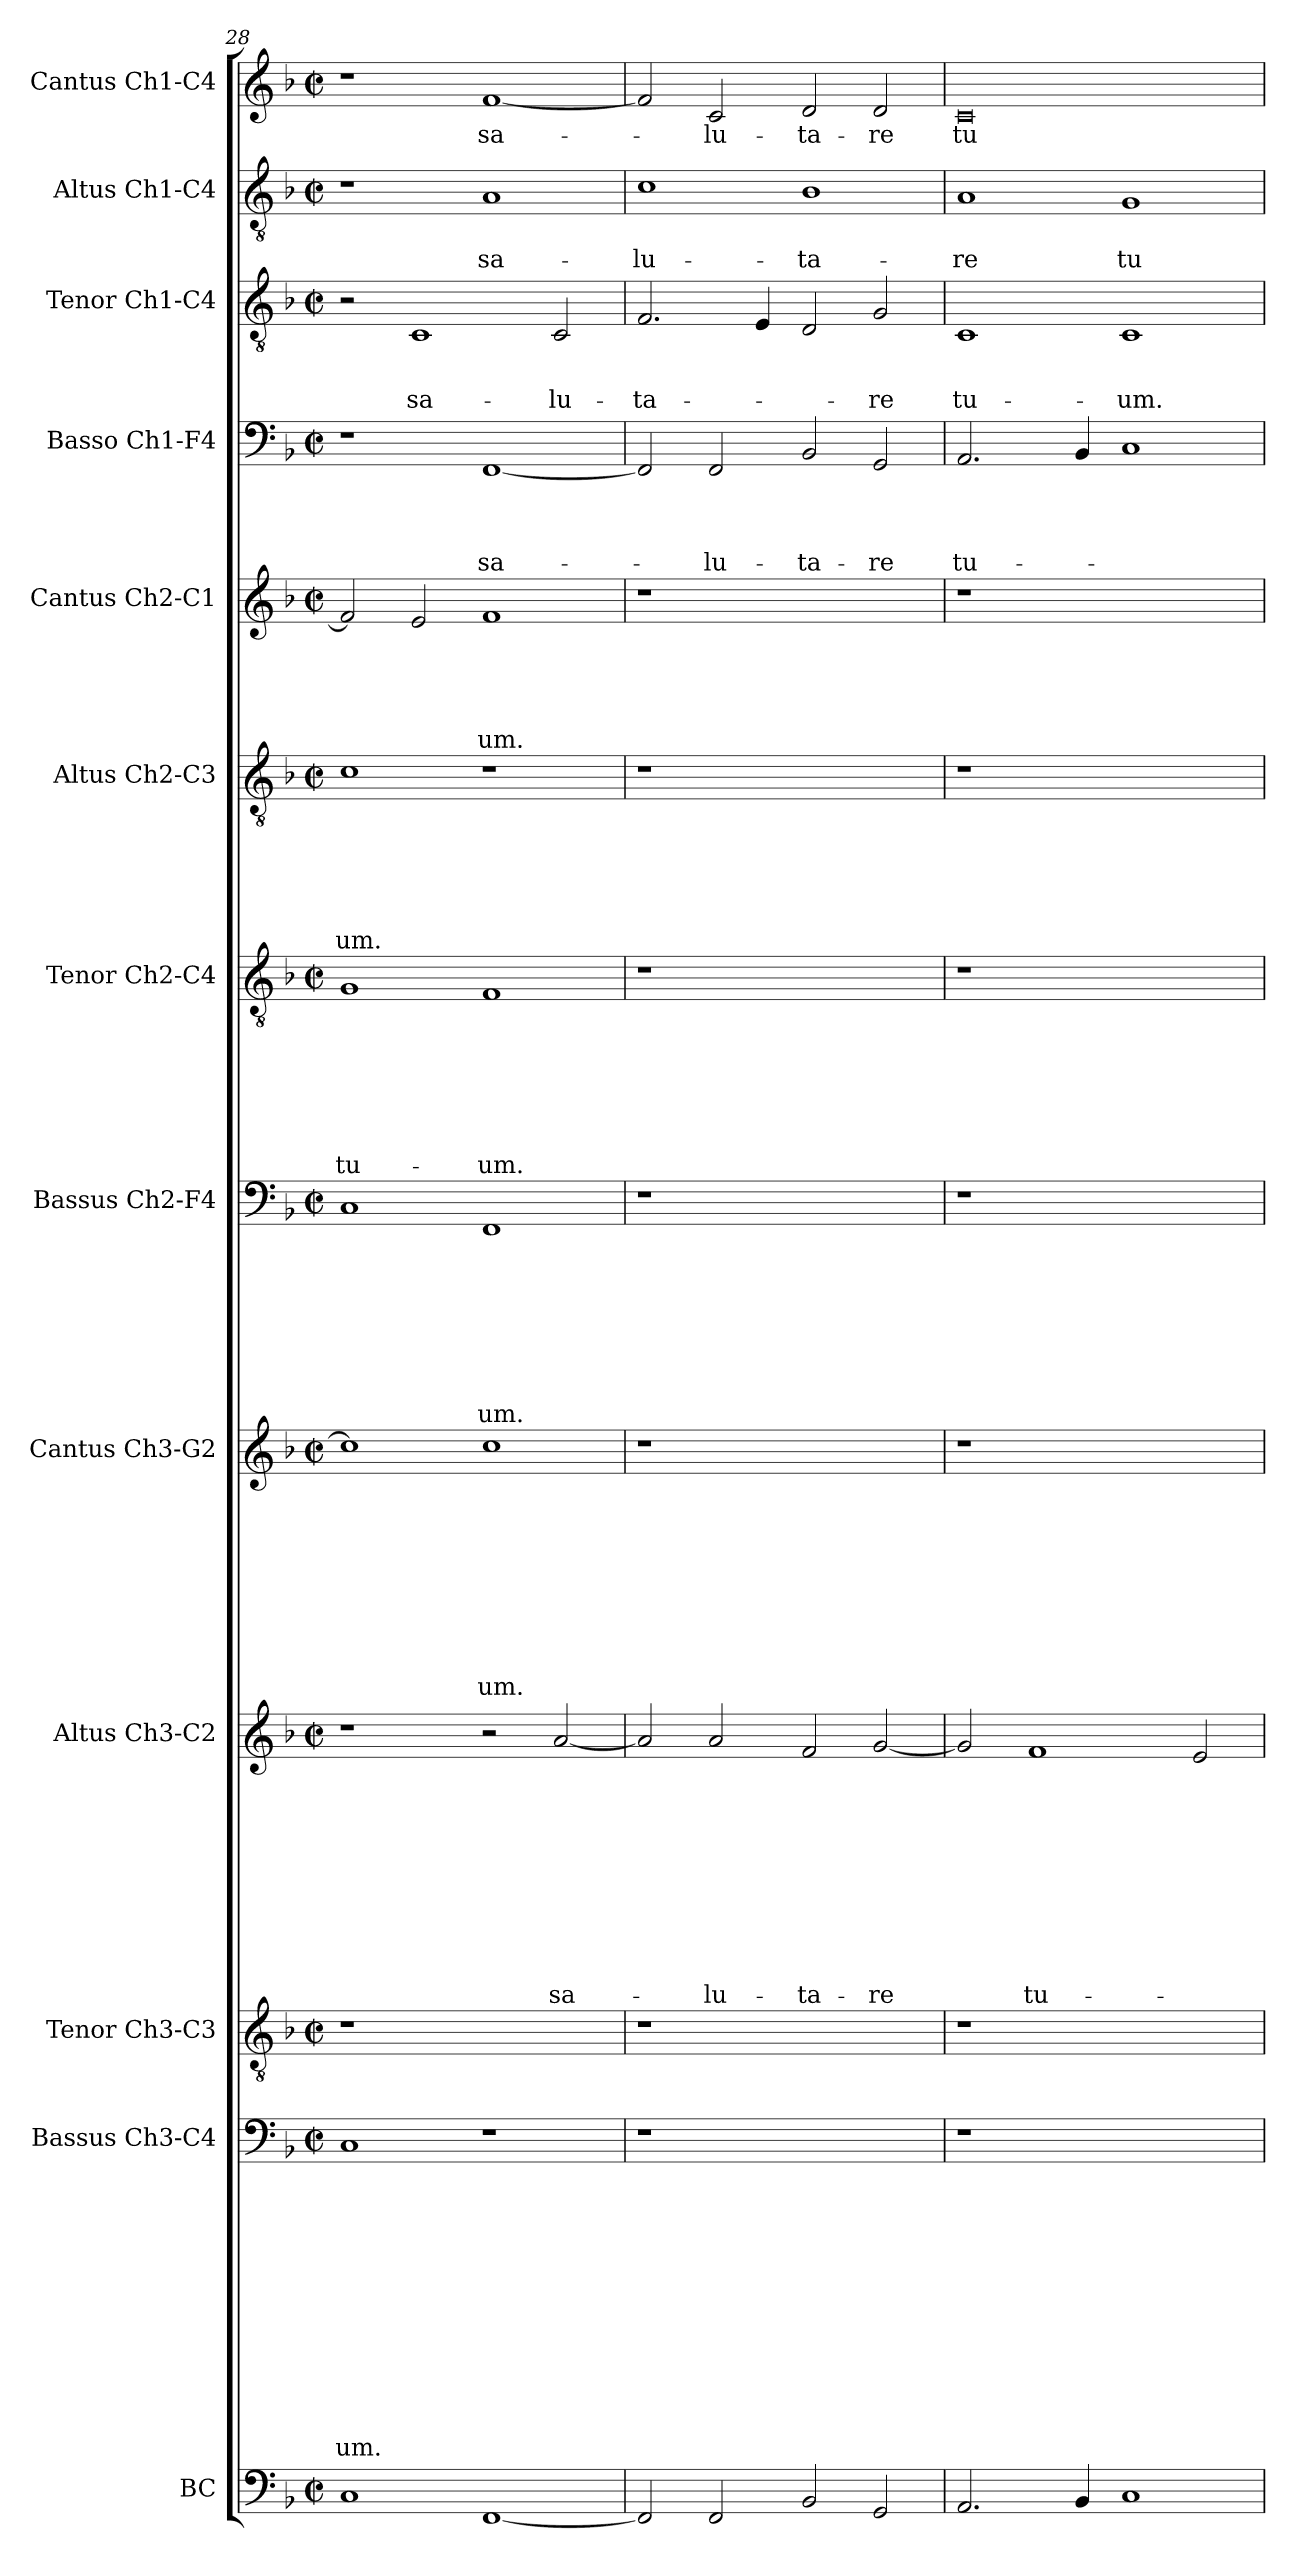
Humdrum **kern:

**kern	**kern	**text	**text	**text	**text	**text	**text	**text	**text	**text	**text	**text	**text	**kern	**kern	**text	**text	**text	**text	**text	**text	**text	**text	**text	**text	**kern	**text	**text	**text	**text	**text	**text	**text	**text	**text	**kern	**text	**text	**text	**text	**text	**text	**text	**text	**kern	**text	**text	**text	**text	**text	**text	**text	**kern	**text	**text	**text	**text	**text	**text	**kern	**text	**text	**text	**text	**text	**kern	**text	**text	**text	**text	**kern	**text	**text	**text	**kern	**text	**text	**kern	**text
*part13	*part12	*part12	*part12	*part12	*part12	*part12	*part12	*part12	*part12	*part12	*part12	*part12	*part12	*part11	*part10	*part10	*part10	*part10	*part10	*part10	*part10	*part10	*part10	*part10	*part10	*part9	*part9	*part9	*part9	*part9	*part9	*part9	*part9	*part9	*part9	*part8	*part8	*part8	*part8	*part8	*part8	*part8	*part8	*part8	*part7	*part7	*part7	*part7	*part7	*part7	*part7	*part7	*part6	*part6	*part6	*part6	*part6	*part6	*part6	*part5	*part5	*part5	*part5	*part5	*part5	*part4	*part4	*part4	*part4	*part4	*part3	*part3	*part3	*part3	*part2	*part2	*part2	*part1	*part1
*staff13	*staff12	*staff12	*staff12	*staff12	*staff12	*staff12	*staff12	*staff12	*staff12	*staff12	*staff12	*staff12	*staff12	*staff11	*staff10	*staff10	*staff10	*staff10	*staff10	*staff10	*staff10	*staff10	*staff10	*staff10	*staff10	*staff9	*staff9	*staff9	*staff9	*staff9	*staff9	*staff9	*staff9	*staff9	*staff9	*staff8	*staff8	*staff8	*staff8	*staff8	*staff8	*staff8	*staff8	*staff8	*staff7	*staff7	*staff7	*staff7	*staff7	*staff7	*staff7	*staff7	*staff6	*staff6	*staff6	*staff6	*staff6	*staff6	*staff6	*staff5	*staff5	*staff5	*staff5	*staff5	*staff5	*staff4	*staff4	*staff4	*staff4	*staff4	*staff3	*staff3	*staff3	*staff3	*staff2	*staff2	*staff2	*staff1	*staff1
*I"BC	*I"Bassus Ch3-C4	*	*	*	*	*	*	*	*	*	*	*	*	*I"Tenor Ch3-C3	*I"Altus Ch3-C2	*	*	*	*	*	*	*	*	*	*	*I"Cantus Ch3-G2	*	*	*	*	*	*	*	*	*	*I"Bassus Ch2-F4	*	*	*	*	*	*	*	*	*I"Tenor Ch2-C4	*	*	*	*	*	*	*	*I"Altus Ch2-C3	*	*	*	*	*	*	*I"Cantus Ch2-C1	*	*	*	*	*	*I"Basso Ch1-F4	*	*	*	*	*I"Tenor Ch1-C4	*	*	*	*I"Altus Ch1-C4	*	*	*I"Cantus Ch1-C4	*
*	*I'B3	*	*	*	*	*	*	*	*	*	*	*	*	*I'T3	*I'A3	*	*	*	*	*	*	*	*	*	*	*I'C3	*	*	*	*	*	*	*	*	*	*I'B2	*	*	*	*	*	*	*	*	*I'T2	*	*	*	*	*	*	*	*I'A2	*	*	*	*	*	*	*I'C2	*	*	*	*	*	*I'B1	*	*	*	*	*I'T1	*	*	*	*I'A1	*	*	*I'C1	*
*clefF4	*clefF4	*	*	*	*	*	*	*	*	*	*	*	*	*clefGv2	*clefG2	*	*	*	*	*	*	*	*	*	*	*clefG2	*	*	*	*	*	*	*	*	*	*clefF4	*	*	*	*	*	*	*	*	*clefGv2	*	*	*	*	*	*	*	*clefGv2	*	*	*	*	*	*	*clefG2	*	*	*	*	*	*clefF4	*	*	*	*	*clefGv2	*	*	*	*clefGv2	*	*	*clefG2	*
*k[b-]	*k[b-]	*	*	*	*	*	*	*	*	*	*	*	*	*k[b-]	*k[b-]	*	*	*	*	*	*	*	*	*	*	*k[b-]	*	*	*	*	*	*	*	*	*	*k[b-]	*	*	*	*	*	*	*	*	*k[b-]	*	*	*	*	*	*	*	*k[b-]	*	*	*	*	*	*	*k[b-]	*	*	*	*	*	*k[b-]	*	*	*	*	*k[b-]	*	*	*	*k[b-]	*	*	*k[b-]	*
*F:	*F:	*	*	*	*	*	*	*	*	*	*	*	*	*F:	*F:	*	*	*	*	*	*	*	*	*	*	*F:	*	*	*	*	*	*	*	*	*	*F:	*	*	*	*	*	*	*	*	*F:	*	*	*	*	*	*	*	*F:	*	*	*	*	*	*	*F:	*	*	*	*	*	*F:	*	*	*	*	*F:	*	*	*	*F:	*	*	*F:	*
*M2/2	*M2/2	*	*	*	*	*	*	*	*	*	*	*	*	*M2/2	*M2/2	*	*	*	*	*	*	*	*	*	*	*M2/2	*	*	*	*	*	*	*	*	*	*M2/2	*	*	*	*	*	*	*	*	*M2/2	*	*	*	*	*	*	*	*M2/2	*	*	*	*	*	*	*M2/2	*	*	*	*	*	*M2/2	*	*	*	*	*M2/2	*	*	*	*M2/2	*	*	*M2/2	*
*met(c|)	*met(c|)	*	*	*	*	*	*	*	*	*	*	*	*	*met(c|)	*met(c|)	*	*	*	*	*	*	*	*	*	*	*met(c|)	*	*	*	*	*	*	*	*	*	*met(c|)	*	*	*	*	*	*	*	*	*met(c|)	*	*	*	*	*	*	*	*met(c|)	*	*	*	*	*	*	*met(c|)	*	*	*	*	*	*met(c|)	*	*	*	*	*met(c|)	*	*	*	*met(c|)	*	*	*met(c|)	*
=28	=28	=28	=28	=28	=28	=28	=28	=28	=28	=28	=28	=28	=28	=28	=28	=28	=28	=28	=28	=28	=28	=28	=28	=28	=28	=28	=28	=28	=28	=28	=28	=28	=28	=28	=28	=28	=28	=28	=28	=28	=28	=28	=28	=28	=28	=28	=28	=28	=28	=28	=28	=28	=28	=28	=28	=28	=28	=28	=28	=28	=28	=28	=28	=28	=28	=28	=28	=28	=28	=28	=28	=28	=28	=28	=28	=28	=28	=28	=28
1C	1C	.	.	.	.	.	.	.	.	.	.	.	-um.	1r	1r	.	.	.	.	.	.	.	.	.	.	1cc]	.	.	.	.	.	.	.	.	.	1C	.	.	.	.	.	.	.	.	1G	.	.	.	.	.	.	tu-	1c	.	.	.	.	.	-um.	2f/]	.	.	.	.	.	1r	.	.	.	.	2r	.	.	.	1r	.	.	1r	.
.	.	.	.	.	.	.	.	.	.	.	.	.	.	.	.	.	.	.	.	.	.	.	.	.	.	.	.	.	.	.	.	.	.	.	.	.	.	.	.	.	.	.	.	.	.	.	.	.	.	.	.	.	.	.	.	.	.	.	.	2e/	.	.	.	.	.	.	.	.	.	.	1C	.	.	sa-	.	.	.	.	.
[1FF	1r	.	.	.	.	.	.	.	.	.	.	.	.	1ryy	2r	.	.	.	.	.	.	.	.	.	.	1cc	.	.	.	.	.	.	.	.	-um.	1FF	.	.	.	.	.	.	.	-um.	1F	.	.	.	.	.	.	-um.	1r	.	.	.	.	.	.	1f	.	.	.	.	-um.	[1FF	.	.	.	sa-	.	.	.	.	1A	.	sa-	[1f	sa-
.	.	.	.	.	.	.	.	.	.	.	.	.	.	.	[2a/	.	.	.	.	.	.	.	.	.	sa-	.	.	.	.	.	.	.	.	.	.	.	.	.	.	.	.	.	.	.	.	.	.	.	.	.	.	.	.	.	.	.	.	.	.	.	.	.	.	.	.	.	.	.	.	.	2C/	.	.	-lu-	.	.	.	.	.
!!LO:PB:g=z
=29	=29	=29	=29	=29	=29	=29	=29	=29	=29	=29	=29	=29	=29	=29	=29	=29	=29	=29	=29	=29	=29	=29	=29	=29	=29	=29	=29	=29	=29	=29	=29	=29	=29	=29	=29	=29	=29	=29	=29	=29	=29	=29	=29	=29	=29	=29	=29	=29	=29	=29	=29	=29	=29	=29	=29	=29	=29	=29	=29	=29	=29	=29	=29	=29	=29	=29	=29	=29	=29	=29	=29	=29	=29	=29	=29	=29	=29	=29	=29
2FF/]	1r	.	.	.	.	.	.	.	.	.	.	.	.	1r	2a/]	.	.	.	.	.	.	.	.	.	.	1r	.	.	.	.	.	.	.	.	.	1r	.	.	.	.	.	.	.	.	1r	.	.	.	.	.	.	.	1r	.	.	.	.	.	.	1r	.	.	.	.	.	2FF/]	.	.	.	.	2.F/	.	.	-ta-	1c	.	-lu-	2f/]	.
2FF/	.	.	.	.	.	.	.	.	.	.	.	.	.	.	2a/	.	.	.	.	.	.	.	.	.	-lu-	.	.	.	.	.	.	.	.	.	.	.	.	.	.	.	.	.	.	.	.	.	.	.	.	.	.	.	.	.	.	.	.	.	.	.	.	.	.	.	.	2FF/	.	.	.	-lu-	.	.	.	.	.	.	.	2c/	-lu-
.	.	.	.	.	.	.	.	.	.	.	.	.	.	.	.	.	.	.	.	.	.	.	.	.	.	.	.	.	.	.	.	.	.	.	.	.	.	.	.	.	.	.	.	.	.	.	.	.	.	.	.	.	.	.	.	.	.	.	.	.	.	.	.	.	.	.	.	.	.	.	4E/	.	.	.	.	.	.	.	.
2BB-/	1ryy	.	.	.	.	.	.	.	.	.	.	.	.	1ryy	2f/	.	.	.	.	.	.	.	.	.	-ta-	1ryy	.	.	.	.	.	.	.	.	.	1ryy	.	.	.	.	.	.	.	.	1ryy	.	.	.	.	.	.	.	1ryy	.	.	.	.	.	.	1ryy	.	.	.	.	.	2BB-/	.	.	.	-ta-	2D/	.	.	.	1B-	.	-ta-	2d/	-ta-
2GG/	.	.	.	.	.	.	.	.	.	.	.	.	.	.	[2g/	.	.	.	.	.	.	.	.	.	-re	.	.	.	.	.	.	.	.	.	.	.	.	.	.	.	.	.	.	.	.	.	.	.	.	.	.	.	.	.	.	.	.	.	.	.	.	.	.	.	.	2GG/	.	.	.	-re	2G/	.	.	-re	.	.	.	2d/	-re
=30	=30	=30	=30	=30	=30	=30	=30	=30	=30	=30	=30	=30	=30	=30	=30	=30	=30	=30	=30	=30	=30	=30	=30	=30	=30	=30	=30	=30	=30	=30	=30	=30	=30	=30	=30	=30	=30	=30	=30	=30	=30	=30	=30	=30	=30	=30	=30	=30	=30	=30	=30	=30	=30	=30	=30	=30	=30	=30	=30	=30	=30	=30	=30	=30	=30	=30	=30	=30	=30	=30	=30	=30	=30	=30	=30	=30	=30	=30	=30
2.AA/	1r	.	.	.	.	.	.	.	.	.	.	.	.	1r	2g/]	.	.	.	.	.	.	.	.	.	.	1r	.	.	.	.	.	.	.	.	.	1r	.	.	.	.	.	.	.	.	1r	.	.	.	.	.	.	.	1r	.	.	.	.	.	.	1r	.	.	.	.	.	2.AA/	.	.	.	tu-	1C	.	.	tu-	1A	.	-re	0c	tu-
.	.	.	.	.	.	.	.	.	.	.	.	.	.	.	1f	.	.	.	.	.	.	.	.	.	tu-	.	.	.	.	.	.	.	.	.	.	.	.	.	.	.	.	.	.	.	.	.	.	.	.	.	.	.	.	.	.	.	.	.	.	.	.	.	.	.	.	.	.	.	.	.	.	.	.	.	.	.	.	.	.
4BB-/	.	.	.	.	.	.	.	.	.	.	.	.	.	.	.	.	.	.	.	.	.	.	.	.	.	.	.	.	.	.	.	.	.	.	.	.	.	.	.	.	.	.	.	.	.	.	.	.	.	.	.	.	.	.	.	.	.	.	.	.	.	.	.	.	.	4BB-/	.	.	.	.	.	.	.	.	.	.	.	.	.
1C	1ryy	.	.	.	.	.	.	.	.	.	.	.	.	1ryy	.	.	.	.	.	.	.	.	.	.	.	1ryy	.	.	.	.	.	.	.	.	.	1ryy	.	.	.	.	.	.	.	.	1ryy	.	.	.	.	.	.	.	1ryy	.	.	.	.	.	.	1ryy	.	.	.	.	.	1C	.	.	.	.	1C	.	.	-um.	1G	.	tu-	.	.
.	.	.	.	.	.	.	.	.	.	.	.	.	.	.	2e/	.	.	.	.	.	.	.	.	.	.	.	.	.	.	.	.	.	.	.	.	.	.	.	.	.	.	.	.	.	.	.	.	.	.	.	.	.	.	.	.	.	.	.	.	.	.	.	.	.	.	.	.	.	.	.	.	.	.	.	.	.	.	.	.
=	=	=	=	=	=	=	=	=	=	=	=	=	=	=	=	=	=	=	=	=	=	=	=	=	=	=	=	=	=	=	=	=	=	=	=	=	=	=	=	=	=	=	=	=	=	=	=	=	=	=	=	=	=	=	=	=	=	=	=	=	=	=	=	=	=	=	=	=	=	=	=	=	=	=	=	=	=	=	=
*-	*-	*-	*-	*-	*-	*-	*-	*-	*-	*-	*-	*-	*-	*-	*-	*-	*-	*-	*-	*-	*-	*-	*-	*-	*-	*-	*-	*-	*-	*-	*-	*-	*-	*-	*-	*-	*-	*-	*-	*-	*-	*-	*-	*-	*-	*-	*-	*-	*-	*-	*-	*-	*-	*-	*-	*-	*-	*-	*-	*-	*-	*-	*-	*-	*-	*-	*-	*-	*-	*-	*-	*-	*-	*-	*-	*-	*-	*-	*-
